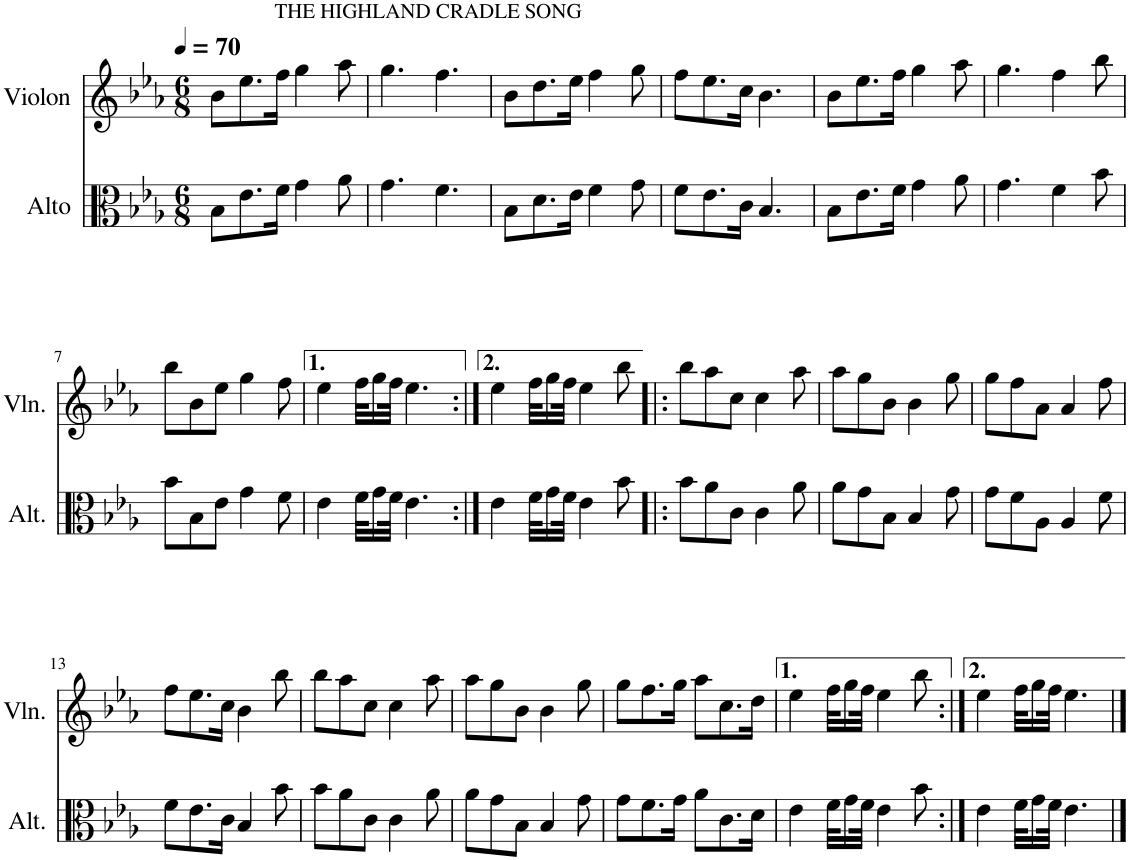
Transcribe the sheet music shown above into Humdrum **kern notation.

**kern	**kern
*part2	*part1
*staff2	*staff1
*I"Alto	*I"Violon
*I'Alt.	*I'Vln.
*clefC3	*clefG2
*k[b-e-a-]	*k[b-e-a-]
*M6/8	*M6/8
*MM70	*MM70
=1	=1
8B-\L	8b-\L
8.e-\	8.ee-\
16f\Jk	16ff\Jk
4g\	4gg\
8a-\	8aa-\
=2	=2
!	!LO:TX:a:t=THE HIGHLAND CRADLE SONG
4.g\	4.gg\
4.f\	4.ff\
=3	=3
8B-\L	8b-\L
8.d\	8.dd\
16e-\Jk	16ee-\Jk
4f\	4ff\
8g\	8gg\
=4	=4
8f\L	8ff\L
8.e-\	8.ee-\
16c\Jk	16cc\Jk
4.B-/	4.b-\
=5	=5
8B-\L	8b-\L
8.e-\	8.ee-\
16f\Jk	16ff\Jk
4g\	4gg\
8a-\	8aa-\
=6	=6
4.g\	4.gg\
4f\	4ff\
8b-\	8bb-\
!!LO:LB:g=z
=7	=7
8b-\L	8bb-\L
8B-\	8b-\
8e-\J	8ee-\J
4g\	4gg\
8f\	8ff\
=8	=8
4e-\	4ee-\
32f\KLL	32ff\KLL
16g\	16gg\
32f\JJk	32ff\JJk
4.e-\	4.ee-\
=9:|!	=9:|!
4e-\	4ee-\
32f\KLL	32ff\KLL
16g\	16gg\
32f\JJk	32ff\JJk
4e-\	4ee-\
8b-\	8bb-\
=10!|:	=10!|:
8b-\L	8bb-\L
8a-\	8aa-\
8c\J	8cc\J
4c\	4cc\
8a-\	8aa-\
=11	=11
8a-\L	8aa-\L
8g\	8gg\
8B-\J	8b-\J
4B-/	4b-\
8g\	8gg\
=12	=12
8g\L	8gg\L
8f\	8ff\
8A-\J	8a-\J
4A-/	4a-/
8f\	8ff\
!!LO:LB:g=z
=13	=13
8f\L	8ff\L
8.e-\	8.ee-\
16c\Jk	16cc\Jk
4B-/	4b-\
8b-\	8bb-\
=14	=14
8b-\L	8bb-\L
8a-\	8aa-\
8c\J	8cc\J
4c\	4cc\
8a-\	8aa-\
=15	=15
8a-\L	8aa-\L
8g\	8gg\
8B-\J	8b-\J
4B-/	4b-\
8g\	8gg\
=16	=16
8g\L	8gg\L
8.f\	8.ff\
16g\Jk	16gg\Jk
8a-\L	8aa-\L
8.c\	8.cc\
16d\Jk	16dd\Jk
=17	=17
4e-\	4ee-\
32f\KLL	32ff\KLL
16g\	16gg\
32f\JJk	32ff\JJk
4e-\	4ee-\
8b-\	8bb-\
=18:|!	=18:|!
4e-\	4ee-\
32f\KLL	32ff\KLL
16g\	16gg\
32f\JJk	32ff\JJk
4.e-\	4.ee-\
==	==
*-	*-
